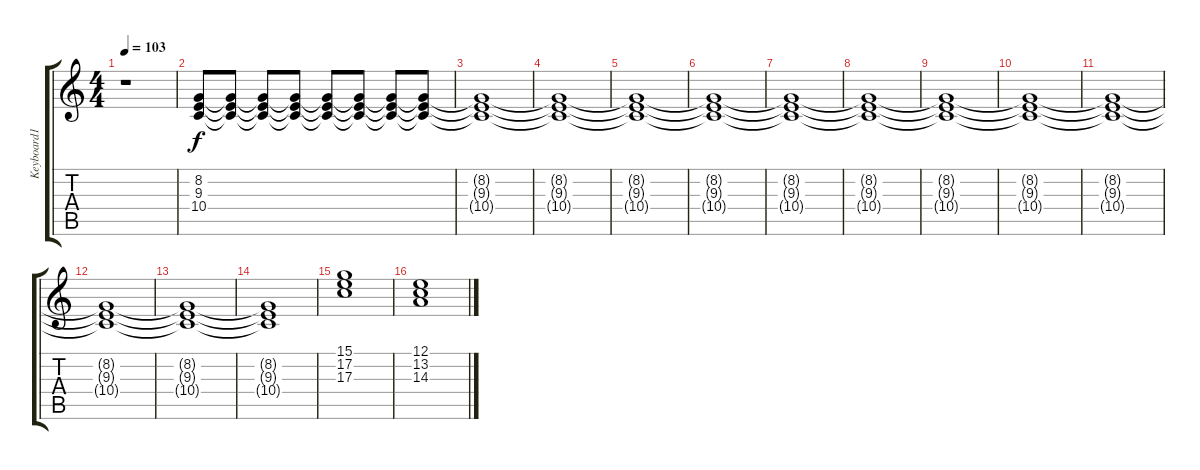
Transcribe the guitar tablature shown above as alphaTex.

\track ("Keyboard1" "Keyboard1") {instrument stringensemble1}
\staff {score tabs}
\tuning (E4 B3 G3 D3 A2 E2) {hide}
\ts (4 4)
\tempo 103
\clef g2
\ks c
r.1{dy f instrument stringensemble1} |
(8.2 9.3 10.4).8{volume 2 instrument stringensemble1} (8.2{t} 9.3{t} 10.4{t}).8{volume 3 instrument stringensemble1} (8.2{t} 9.3{t} 10.4{t}).8{volume 5 instrument stringensemble1} (8.2{t} 9.3{t} 10.4{t}).8{volume 6 instrument stringensemble1} (8.2{t} 9.3{t} 10.4{t}).8{volume 6 instrument stringensemble1} (8.2{t} 9.3{t} 10.4{t}).8{volume 7 instrument stringensemble1} (8.2{t} 9.3{t} 10.4{t}).8{volume 8 instrument stringensemble1} (8.2{t} 9.3{t} 10.4{t}).8{volume 9 instrument stringensemble1} |
(8.2{t} 9.3{t} 10.4{t}).1{volume 10 instrument stringensemble1} |
(8.2{t} 9.3{t} 10.4{t}).1 |
(8.2{t} 9.3{t} 10.4{t}).1 |
(8.2{t} 9.3{t} 10.4{t}).1 |
(8.2{t} 9.3{t} 10.4{t}).1 |
(8.2{t} 9.3{t} 10.4{t}).1 |
(8.2{t} 9.3{t} 10.4{t}).1 |
(8.2{t} 9.3{t} 10.4{t}).1 |
(8.2{t} 9.3{t} 10.4{t}).1 |
(8.2{t} 9.3{t} 10.4{t}).1 |
(8.2{t} 9.3{t} 10.4{t}).1 |
(8.2{t} 9.3{t} 10.4{t}).1 |
(15.1 17.2 17.3).1 |
(12.1 13.2 14.3).1
